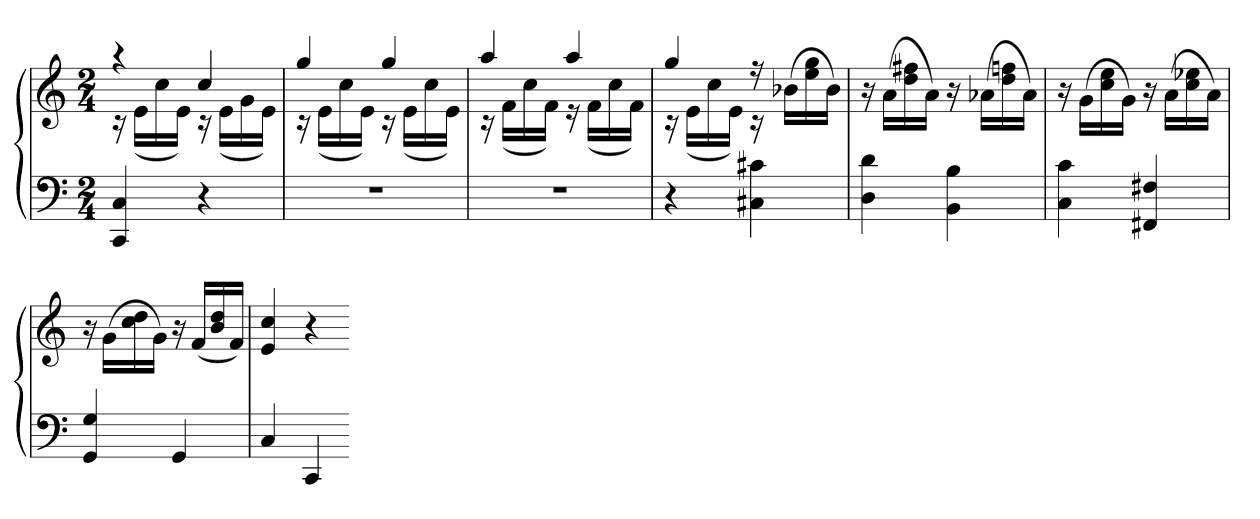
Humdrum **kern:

**kern	**kern
*part1	*part1
*staff2	*staff1
*M2/4	*M2/4
=	=
*	*^
4CC 4C	4r	16r
.	.	(16eLL
.	.	16cc
.	.	16eJJ)
4r	4cc	16r
.	.	(16eLL
.	.	16g
.	.	16eJJ)
=	=	=
2r	4gg	16r
.	.	(16eLL
.	.	16cc
.	.	16eJJ)
.	4gg	16r
.	.	(16eLL
.	.	16cc
.	.	16eJJ)
=	=	=
2r	4aa	16r
.	.	(16fLL
.	.	16cc
.	.	16fJJ)
.	4aa	16r
.	.	(16fLL
.	.	16cc
.	.	16fJJ)
=	=	=
4r	4gg	16r
.	.	(16eLL
.	.	16cc
.	.	16eJJ)
4C#X 4c#X	16r	16r
.	(16b-XLL	8.ryy
.	16ee 16gg	.
.	16b-JJ)	.
*	*v	*v
=	=
4D 4d	16r
.	(16aLL
.	16dd 16ff#X
.	16aJJ)
4BB 4B	16r
.	(16a-XLL
.	16dd 16ffn
.	16a-JJ)
=	=
4C 4c	16r
.	(16gLL
.	16cc 16ee
.	16gJJ)
4FF#X 4F#X	16r
.	(16aLL
.	16cc 16ee-X
.	16aJJ)
=	=
4GG 4G	16r
.	(16gLL
.	16cc 16dd
.	16gJJ)
4GG	16r
.	(16fLL
.	16b 16dd
.	16fJJ)
=	=
4C	4e 4cc
4CC	4r
=-	=-
*-	*-
